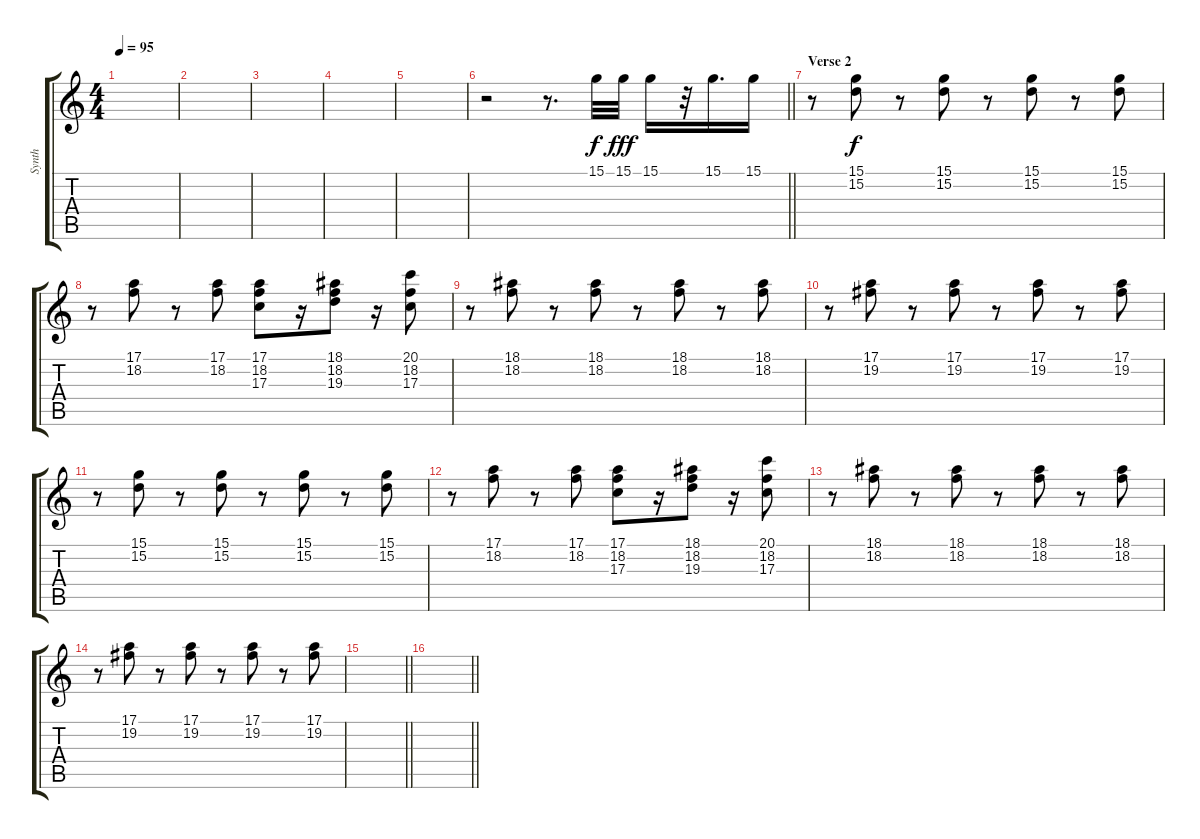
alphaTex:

\track ("Synth" "Synth") {instrument stringensemble1}
\staff {score tabs}
\tuning (E4 B3 G3 D3 A2 E2) {hide}
\ts (4 4)
\tempo 95
\clef g2
\ks c
|
|
|
|
|
\barLineRight lightlight
r.2 r.8{d} 15.1.32{volume 7 instrument fiddle} 15.1.32{dy fff} 15.1.16 r.32 15.1.16{d} 15.1.16 |
\section ("" "Verse 2")
r.8 (15.1 15.2).8{dy f volume 8 instrument percussiveorgan} r.8 (15.1 15.2).8 r.8 (15.1 15.2).8 r.8 (15.1 15.2).8 |
r.8 (17.1 18.2).8 r.8 (17.1 18.2).8 (17.1 18.2 17.3).8 r.16 (18.1 18.2 19.3).8 r.16 (20.1 18.2 17.3).8 |
r.8 (18.1 18.2).8 r.8 (18.1 18.2).8 r.8 (18.1 18.2).8 r.8 (18.1 18.2).8 |
r.8 (17.1 19.2).8 r.8 (17.1 19.2).8 r.8 (17.1 19.2).8 r.8 (17.1 19.2).8 |
r.8 (15.1 15.2).8 r.8 (15.1 15.2).8 r.8 (15.1 15.2).8 r.8 (15.1 15.2).8 |
r.8 (17.1 18.2).8 r.8 (17.1 18.2).8 (17.1 18.2 17.3).8 r.16 (18.1 18.2 19.3).8 r.16 (20.1 18.2 17.3).8 |
r.8 (18.1 18.2).8 r.8 (18.1 18.2).8 r.8 (18.1 18.2).8 r.8 (18.1 18.2).8 |
r.8 (17.1 19.2).8 r.8 (17.1 19.2).8 r.8 (17.1 19.2).8 r.8 (17.1 19.2).8 |
\barLineRight lightlight
|
\barLineRight lightlight
